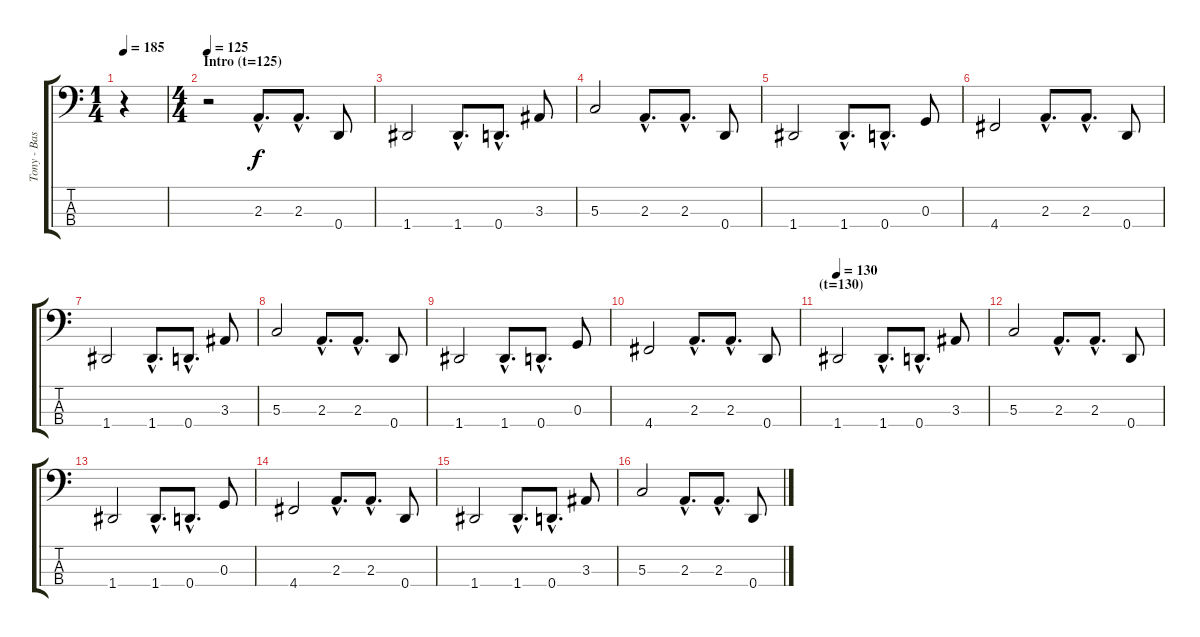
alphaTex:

\track ("Tony - Bass" "Tony - Bas") {instrument electricbasspick}
\staff {score tabs}
\tuning (F2 C2 G1 D1) {hide}
\ts (1 4)
\tempo 185
\tempo 125
\tempo 185
\clef f4
\ks c
r.4{dy f instrument electricbasspick} |
\ts (4 4)
\section ("" "Intro (t=125)")
\tempo 125
r.2{volume 16 balance 8 instrument electricbasspick} 2.3{hac}.8{d} 2.3{hac}.8{d} 0.4.8 |
1.4.2 1.4{hac}.8{d} 0.4{hac}.8{d} 3.3.8 |
5.3.2 2.3{hac}.8{d} 2.3{hac}.8{d} 0.4.8 |
1.4.2 1.4{hac}.8{d} 0.4{hac}.8{d} 0.3.8 |
4.4.2 2.3{hac}.8{d} 2.3{hac}.8{d} 0.4.8 |
1.4.2 1.4{hac}.8{d} 0.4{hac}.8{d} 3.3.8 |
5.3.2 2.3{hac}.8{d} 2.3{hac}.8{d} 0.4.8 |
1.4.2 1.4{hac}.8{d} 0.4{hac}.8{d} 0.3.8 |
4.4.2 2.3{hac}.8{d} 2.3{hac}.8{d} 0.4.8 |
\section ("" "(t=130)")
\tempo 130
1.4.2{volume 16 balance 8 instrument electricbasspick} 1.4{hac}.8{d} 0.4{hac}.8{d} 3.3.8 |
5.3.2 2.3{hac}.8{d} 2.3{hac}.8{d} 0.4.8 |
1.4.2 1.4{hac}.8{d} 0.4{hac}.8{d} 0.3.8 |
4.4.2 2.3{hac}.8{d} 2.3{hac}.8{d} 0.4.8 |
1.4.2 1.4{hac}.8{d} 0.4{hac}.8{d} 3.3.8 |
5.3.2 2.3{hac}.8{d} 2.3{hac}.8{d} 0.4.8
